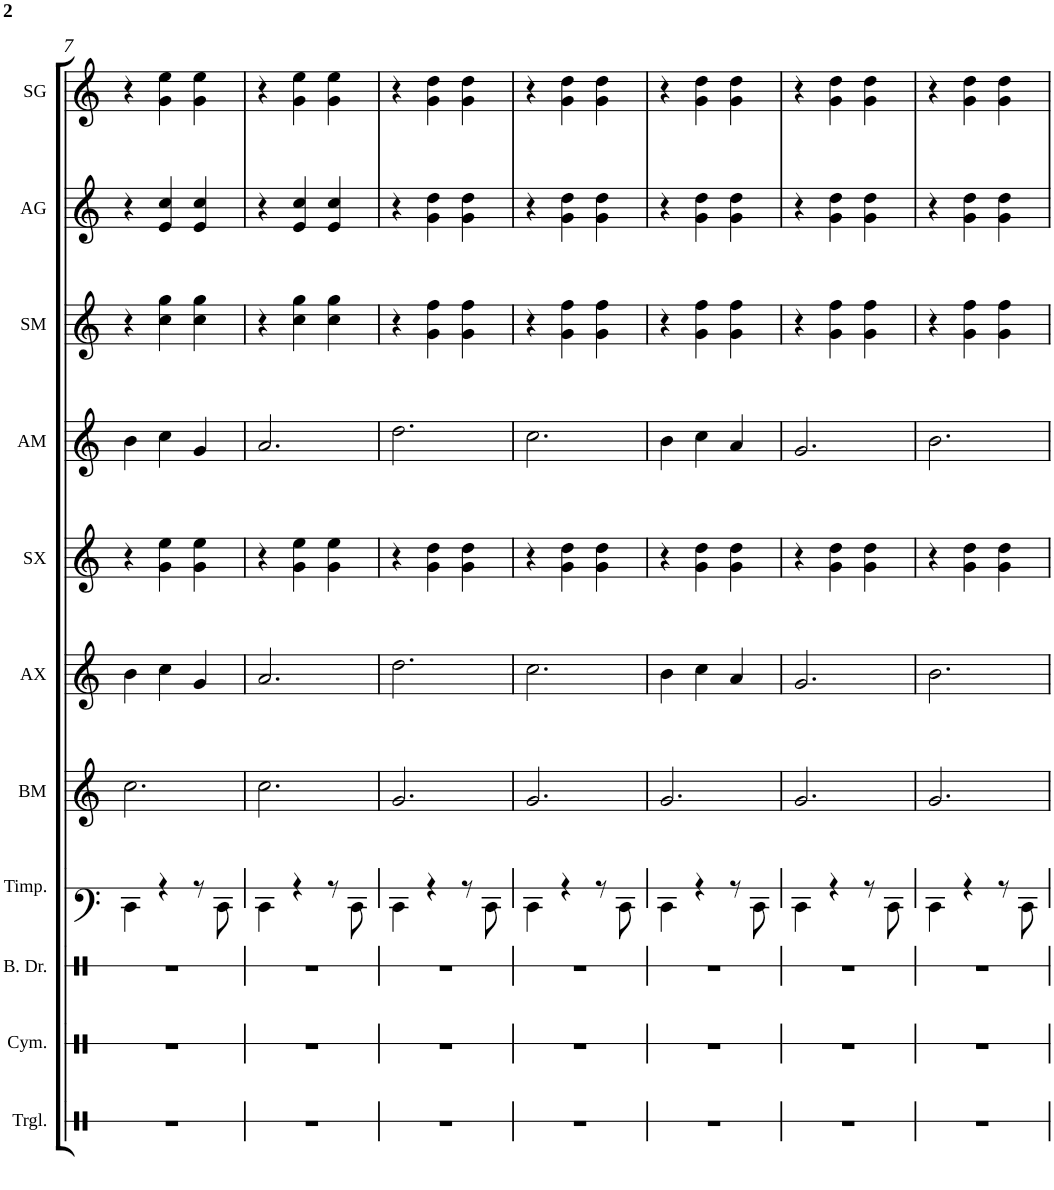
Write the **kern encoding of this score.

**kern	**kern	**kern	**kern	**kern	**kern	**kern	**kern	**kern	**kern	**kern
*part11	*part10	*part9	*part8	*part7	*part6	*part5	*part4	*part3	*part2	*part1
*staff11	*staff10	*staff9	*staff8	*staff7	*staff6	*staff5	*staff4	*staff3	*staff2	*staff1
*I"Triangle	*I"Cymbals	*I"Bass Drum	*I"Timpani	*I"Bass Metallophone	*I"Alto Xylophone	*I"Soprano Xylophone	*I"Alto Metallophone	*I"Soprano Metallophone	*I"Alto Glockenspiel	*I"Soprano Glockenspiel
*I'Trgl.	*I'Cym.	*I'B. Dr.	*I'Timp.	*I'BM	*I'AX	*I'SX	*I'AM	*I'SM	*I'AG	*I'SG
!!LO:PB:g=z
*clefX	*clefX	*clefX	*clefF4	*clefG2	*clefG2	*clefG2	*clefG2	*clefG2	*clefG2	*clefG2
*	*	*	*	*Trd7c12	*	*Trd-7c-12	*	*Trd-7c-12	*Trd-7c-12	*Trd-14c-24
*k[]	*k[]	*k[]	*k[]	*k[]	*k[]	*k[]	*k[]	*k[]	*k[]	*k[]
*M3/4	*M3/4	*M3/4	*M3/4	*M3/4	*M3/4	*M3/4	*M3/4	*M3/4	*M3/4	*M3/4
=7	=7	=7	=7	=7	=7	=7	=7	=7	=7	=7
2.r	2.r	2.r	4D\	2.cc\	4b\	4r	4b\	4r	4r	4r
.	.	.	4r	.	4cc\	4g\ 4ee\	4cc\	4cc\ 4gg\	4e/ 4cc/	4g\ 4ee\
.	.	.	8r	.	4g/	4g\ 4ee\	4g/	4cc\ 4gg\	4e/ 4cc/	4g\ 4ee\
.	.	.	8D\	.	.	.	.	.	.	.
=8	=8	=8	=8	=8	=8	=8	=8	=8	=8	=8
2.r	2.r	2.r	4D\	2.cc\	2.a/	4r	2.a/	4r	4r	4r
.	.	.	4r	.	.	4g\ 4ee\	.	4cc\ 4gg\	4e/ 4cc/	4g\ 4ee\
.	.	.	8r	.	.	4g\ 4ee\	.	4cc\ 4gg\	4e/ 4cc/	4g\ 4ee\
.	.	.	8D\	.	.	.	.	.	.	.
=9	=9	=9	=9	=9	=9	=9	=9	=9	=9	=9
2.r	2.r	2.r	4D\	2.g/	2.dd\	4r	2.dd\	4r	4r	4r
.	.	.	4r	.	.	4g\ 4dd\	.	4g\ 4ff\	4g\ 4dd\	4g\ 4dd\
.	.	.	8r	.	.	4g\ 4dd\	.	4g\ 4ff\	4g\ 4dd\	4g\ 4dd\
.	.	.	8D\	.	.	.	.	.	.	.
=10	=10	=10	=10	=10	=10	=10	=10	=10	=10	=10
2.r	2.r	2.r	4D\	2.g/	2.cc\	4r	2.cc\	4r	4r	4r
.	.	.	4r	.	.	4g\ 4dd\	.	4g\ 4ff\	4g\ 4dd\	4g\ 4dd\
.	.	.	8r	.	.	4g\ 4dd\	.	4g\ 4ff\	4g\ 4dd\	4g\ 4dd\
.	.	.	8D\	.	.	.	.	.	.	.
=11	=11	=11	=11	=11	=11	=11	=11	=11	=11	=11
2.r	2.r	2.r	4D\	2.g/	4b\	4r	4b\	4r	4r	4r
.	.	.	4r	.	4cc\	4g\ 4dd\	4cc\	4g\ 4ff\	4g\ 4dd\	4g\ 4dd\
.	.	.	8r	.	4a/	4g\ 4dd\	4a/	4g\ 4ff\	4g\ 4dd\	4g\ 4dd\
.	.	.	8D\	.	.	.	.	.	.	.
=12	=12	=12	=12	=12	=12	=12	=12	=12	=12	=12
2.r	2.r	2.r	4D\	2.g/	2.g/	4r	2.g/	4r	4r	4r
.	.	.	4r	.	.	4g\ 4dd\	.	4g\ 4ff\	4g\ 4dd\	4g\ 4dd\
.	.	.	8r	.	.	4g\ 4dd\	.	4g\ 4ff\	4g\ 4dd\	4g\ 4dd\
.	.	.	8D\	.	.	.	.	.	.	.
=13	=13	=13	=13	=13	=13	=13	=13	=13	=13	=13
2.r	2.r	2.r	4D\	2.g/	2.b\	4r	2.b\	4r	4r	4r
.	.	.	4r	.	.	4g\ 4dd\	.	4g\ 4ff\	4g\ 4dd\	4g\ 4dd\
.	.	.	8r	.	.	4g\ 4dd\	.	4g\ 4ff\	4g\ 4dd\	4g\ 4dd\
.	.	.	8D\	.	.	.	.	.	.	.
=	=	=	=	=	=	=	=	=	=	=
*-	*-	*-	*-	*-	*-	*-	*-	*-	*-	*-
